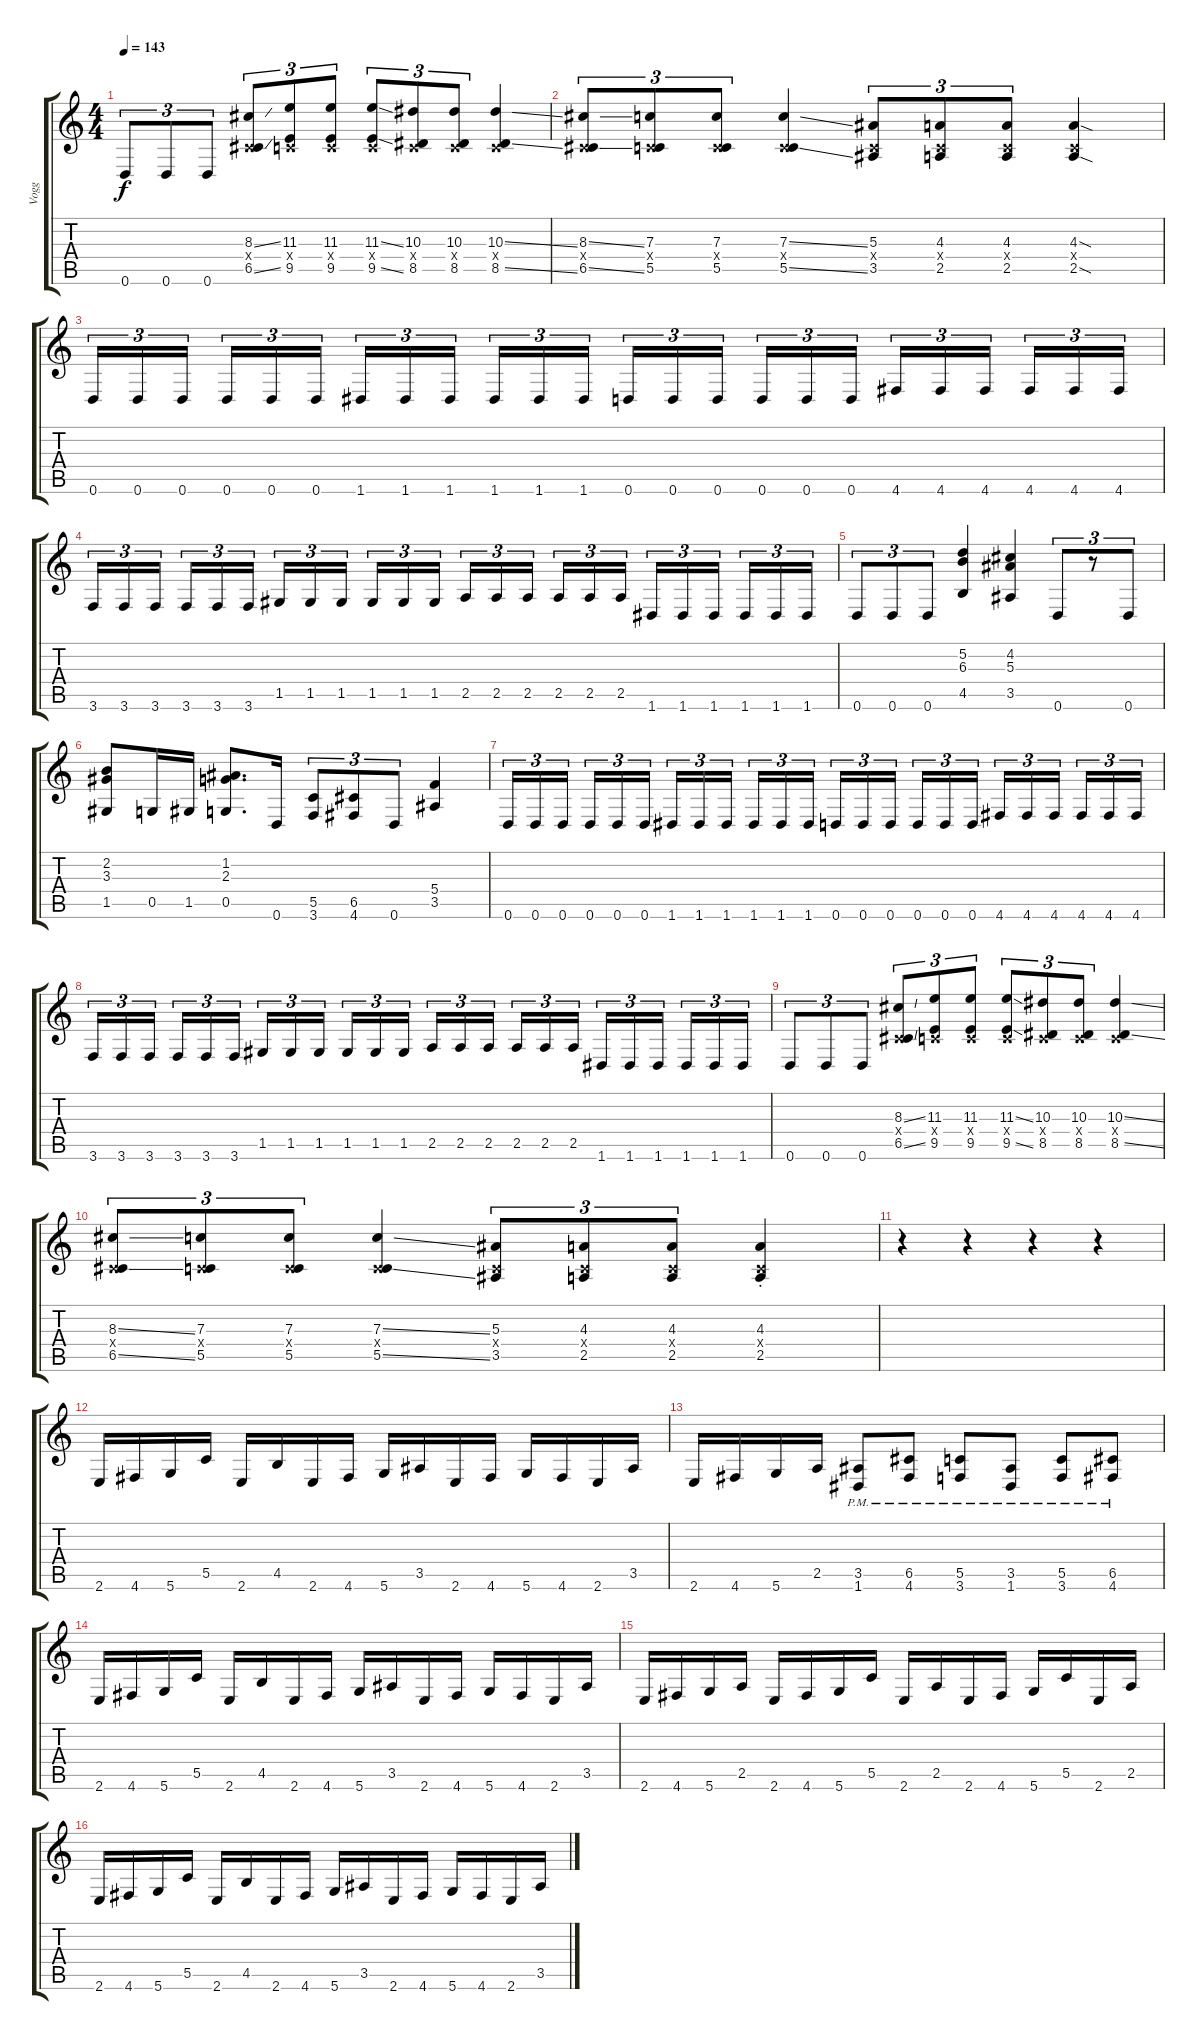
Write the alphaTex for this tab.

\track ("Vogg" "Vogg") {instrument distortionguitar}
\staff {score tabs}
\tuning (D4 A3 F3 C3 G2 D2) {hide}
\ts (4 4)
\tempo 143
\clef g2
\ks c
0.6.8{tu (3 2) dy f} 0.6.8{tu (3 2)} 0.6.8{tu (3 2)} (8.3{ss} 0.4{x} 6.5{ss}).8{tu (3 2)} (11.3 0.4{x} 9.5).8{tu (3 2)} (11.3 0.4{x} 9.5).8{tu (3 2)} (11.3{ss} 0.4{x} 9.5{ss}).8{tu (3 2)} (10.3 0.4{x} 8.5).8{tu (3 2)} (10.3 0.4{x} 8.5).8{tu (3 2)} (10.3{ss} 0.4{x} 8.5{ss}).4 |
(8.3{ss} 0.4{x} 6.5{ss}).8{tu (3 2)} (7.3 0.4{x} 5.5).8{tu (3 2)} (7.3 0.4{x} 5.5).8{tu (3 2)} (7.3{ss} 0.4{x} 5.5{ss}).4 (5.3 0.4{x} 3.5).8{tu (3 2)} (4.3 0.4{x} 2.5).8{tu (3 2)} (4.3 0.4{x} 2.5).8{tu (3 2)} (4.3{sod} 0.4{x} 2.5{sod}).4 |
0.6.16{tu (3 2)} 0.6.16{tu (3 2)} 0.6.16{tu (3 2) beam splitsecondary} 0.6.16{tu (3 2)} 0.6.16{tu (3 2)} 0.6.16{tu (3 2)} 1.6.16{tu (3 2)} 1.6.16{tu (3 2)} 1.6.16{tu (3 2) beam splitsecondary} 1.6.16{tu (3 2)} 1.6.16{tu (3 2)} 1.6.16{tu (3 2)} 0.6.16{tu (3 2)} 0.6.16{tu (3 2)} 0.6.16{tu (3 2) beam splitsecondary} 0.6.16{tu (3 2)} 0.6.16{tu (3 2)} 0.6.16{tu (3 2)} 4.6.16{tu (3 2)} 4.6.16{tu (3 2)} 4.6.16{tu (3 2) beam splitsecondary} 4.6.16{tu (3 2)} 4.6.16{tu (3 2)} 4.6.16{tu (3 2)} |
3.6.16{tu (3 2)} 3.6.16{tu (3 2)} 3.6.16{tu (3 2) beam splitsecondary} 3.6.16{tu (3 2)} 3.6.16{tu (3 2)} 3.6.16{tu (3 2)} 1.5.16{tu (3 2)} 1.5.16{tu (3 2)} 1.5.16{tu (3 2) beam splitsecondary} 1.5.16{tu (3 2)} 1.5.16{tu (3 2)} 1.5.16{tu (3 2)} 2.5.16{tu (3 2)} 2.5.16{tu (3 2)} 2.5.16{tu (3 2) beam splitsecondary} 2.5.16{tu (3 2)} 2.5.16{tu (3 2)} 2.5.16{tu (3 2)} 1.6.16{tu (3 2)} 1.6.16{tu (3 2)} 1.6.16{tu (3 2) beam splitsecondary} 1.6.16{tu (3 2)} 1.6.16{tu (3 2)} 1.6.16{tu (3 2)} |
0.6.8{tu (3 2)} 0.6.8{tu (3 2)} 0.6.8{tu (3 2)} (5.2 6.3 4.5).4 (4.2 5.3 3.5).4 0.6.8{tu (3 2)} r.8{tu (3 2)} 0.6.8{tu (3 2)} |
(2.2 3.3 1.5).8 0.5.16 1.5.16 (1.2 2.3 0.5).8{d} 0.6.16 (5.5 3.6).8{tu (3 2)} (6.5 4.6).8{tu (3 2)} 0.6.8{tu (3 2)} (5.4 3.5).4 |
0.6.16{tu (3 2)} 0.6.16{tu (3 2)} 0.6.16{tu (3 2) beam splitsecondary} 0.6.16{tu (3 2)} 0.6.16{tu (3 2)} 0.6.16{tu (3 2)} 1.6.16{tu (3 2)} 1.6.16{tu (3 2)} 1.6.16{tu (3 2) beam splitsecondary} 1.6.16{tu (3 2)} 1.6.16{tu (3 2)} 1.6.16{tu (3 2)} 0.6.16{tu (3 2)} 0.6.16{tu (3 2)} 0.6.16{tu (3 2) beam splitsecondary} 0.6.16{tu (3 2)} 0.6.16{tu (3 2)} 0.6.16{tu (3 2)} 4.6.16{tu (3 2)} 4.6.16{tu (3 2)} 4.6.16{tu (3 2) beam splitsecondary} 4.6.16{tu (3 2)} 4.6.16{tu (3 2)} 4.6.16{tu (3 2)} |
3.6.16{tu (3 2)} 3.6.16{tu (3 2)} 3.6.16{tu (3 2) beam splitsecondary} 3.6.16{tu (3 2)} 3.6.16{tu (3 2)} 3.6.16{tu (3 2)} 1.5.16{tu (3 2)} 1.5.16{tu (3 2)} 1.5.16{tu (3 2) beam splitsecondary} 1.5.16{tu (3 2)} 1.5.16{tu (3 2)} 1.5.16{tu (3 2)} 2.5.16{tu (3 2)} 2.5.16{tu (3 2)} 2.5.16{tu (3 2) beam splitsecondary} 2.5.16{tu (3 2)} 2.5.16{tu (3 2)} 2.5.16{tu (3 2)} 1.6.16{tu (3 2)} 1.6.16{tu (3 2)} 1.6.16{tu (3 2) beam splitsecondary} 1.6.16{tu (3 2)} 1.6.16{tu (3 2)} 1.6.16{tu (3 2)} |
0.6.8{tu (3 2)} 0.6.8{tu (3 2)} 0.6.8{tu (3 2)} (8.3{ss} 0.4{x} 6.5{ss}).8{tu (3 2)} (11.3 0.4{x} 9.5).8{tu (3 2)} (11.3 0.4{x} 9.5).8{tu (3 2)} (11.3{ss} 0.4{x} 9.5{ss}).8{tu (3 2)} (10.3 0.4{x} 8.5).8{tu (3 2)} (10.3 0.4{x} 8.5).8{tu (3 2)} (10.3{ss} 0.4{x} 8.5{ss}).4 |
(8.3{ss} 0.4{x} 6.5{ss}).8{tu (3 2)} (7.3 0.4{x} 5.5).8{tu (3 2)} (7.3 0.4{x} 5.5).8{tu (3 2)} (7.3{ss} 0.4{x} 5.5{ss}).4 (5.3 0.4{x} 3.5).8{tu (3 2)} (4.3 0.4{x} 2.5).8{tu (3 2)} (4.3 0.4{x} 2.5).8{tu (3 2)} (4.3{st} 0.4{x} 2.5{st}).4 |
r.4 r.4 r.4 r.4 |
2.6.16 4.6.16 5.6.16 5.5.16 2.6.16 4.5.16 2.6.16 4.6.16 5.6.16 3.5.16 2.6.16 4.6.16 5.6.16 4.6.16 2.6.16 3.5.16 |
2.6.16 4.6.16 5.6.16 2.5.16 (3.5{pm} 1.6{pm}).8 (6.5{pm} 4.6{pm}).8 (5.5{pm} 3.6{pm}).8 (3.5{pm} 1.6{pm}).8 (5.5{pm} 3.6{pm}).8 (6.5{pm} 4.6{pm}).8 |
2.6.16 4.6.16 5.6.16 5.5.16 2.6.16 4.5.16 2.6.16 4.6.16 5.6.16 3.5.16 2.6.16 4.6.16 5.6.16 4.6.16 2.6.16 3.5.16 |
2.6.16 4.6.16 5.6.16 2.5.16 2.6.16 4.6.16 5.6.16 5.5.16 2.6.16 2.5.16 2.6.16 4.6.16 5.6.16 5.5.16 2.6.16 2.5.16 |
2.6.16 4.6.16 5.6.16 5.5.16 2.6.16 4.5.16 2.6.16 4.6.16 5.6.16 3.5.16 2.6.16 4.6.16 5.6.16 4.6.16 2.6.16 3.5.16
